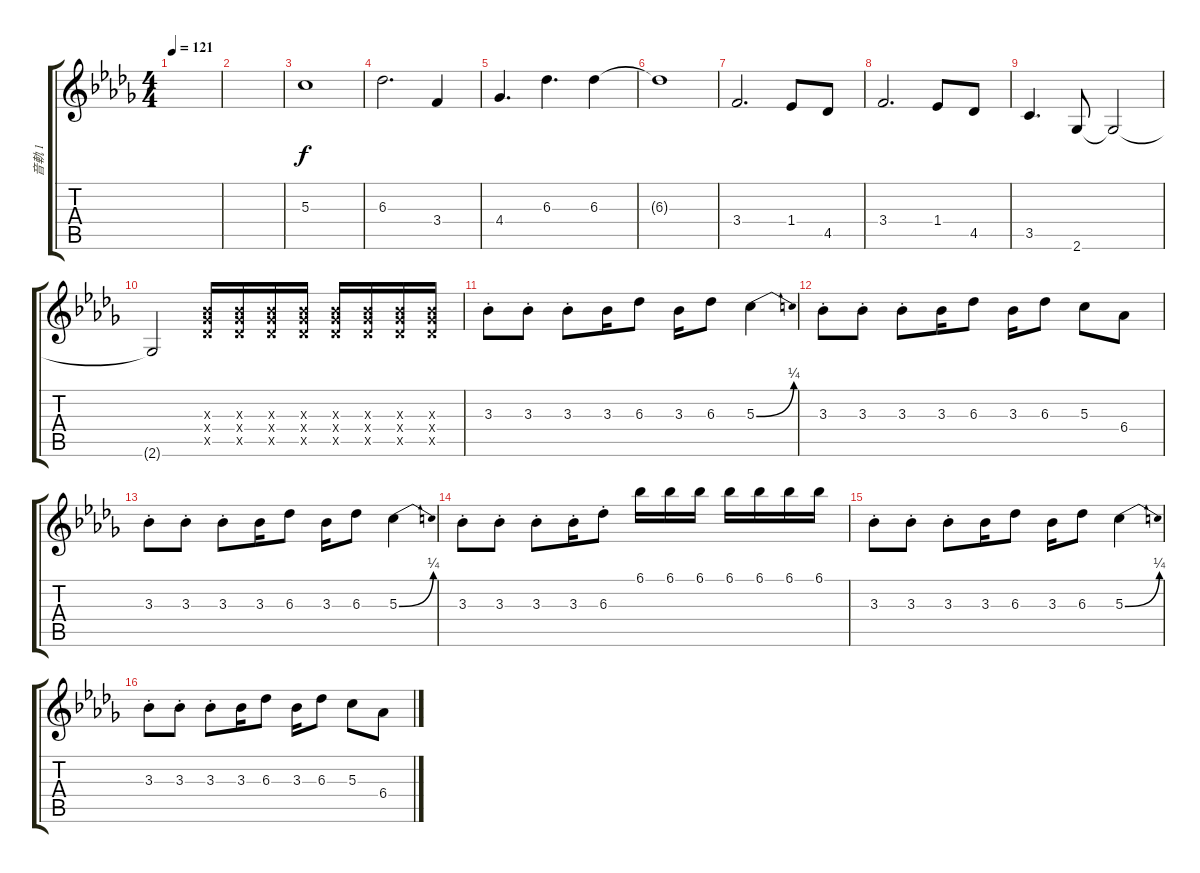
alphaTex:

\track ("音軌 1" "音軌 1") {instrument overdrivenguitar}
\staff {score tabs}
\tuning (E4 B3 G3 D3 A2 E2) {hide}
\ts (4 4)
\tempo 121
\clef g2
\ks db
|
|
5.3.1{instrument electricguitarclean} |
6.3.2{d} 3.4.4 |
4.4.4{d} 6.3.4{d} 6.3.4 |
6.3{t}.1 |
3.4.2{d} 1.4.8 4.5.8 |
3.4.2{d} 1.4.8 4.5.8 |
3.5.4{d} 2.6.8 2.6{t}.2 |
2.6{t}.2 (3.3{x} 4.4{x} 4.5{x}).16{instrument overdrivenguitar} (3.3{x} 4.4{x} 4.5{x}).16 (3.3{x} 4.4{x} 4.5{x}).16 (3.3{x} 4.4{x} 4.5{x}).16 (3.3{x} 4.4{x} 4.5{x}).16 (3.3{x} 4.4{x} 4.5{x}).16 (3.3{x} 4.4{x} 4.5{x}).16 (3.3{x} 4.4{x} 4.5{x}).16 |
3.3{st}.8 3.3{st}.8 3.3{st}.8 3.3.16 6.3.8 3.3.16 6.3.8 5.3{be (bend 0 0 60 1)}.4 |
3.3{st}.8 3.3{st}.8 3.3{st}.8 3.3.16 6.3.8 3.3.16 6.3.8 5.3.8 6.4.8 |
3.3{st}.8 3.3{st}.8 3.3{st}.8 3.3.16 6.3.8 3.3.16 6.3.8 5.3{be (bend 0 0 60 1)}.4 |
3.3{st}.8 3.3{st}.8 3.3{st}.8 3.3{st}.16 6.3{st}.8 6.1.16 6.1.16 6.1.16 6.1.16 6.1.16 6.1.16 6.1.16 |
3.3{st}.8 3.3{st}.8 3.3{st}.8 3.3.16 6.3.8 3.3.16 6.3.8 5.3{be (bend 0 0 60 1)}.4 |
3.3{st}.8 3.3{st}.8 3.3{st}.8 3.3.16 6.3.8 3.3.16 6.3.8 5.3.8 6.4.8
